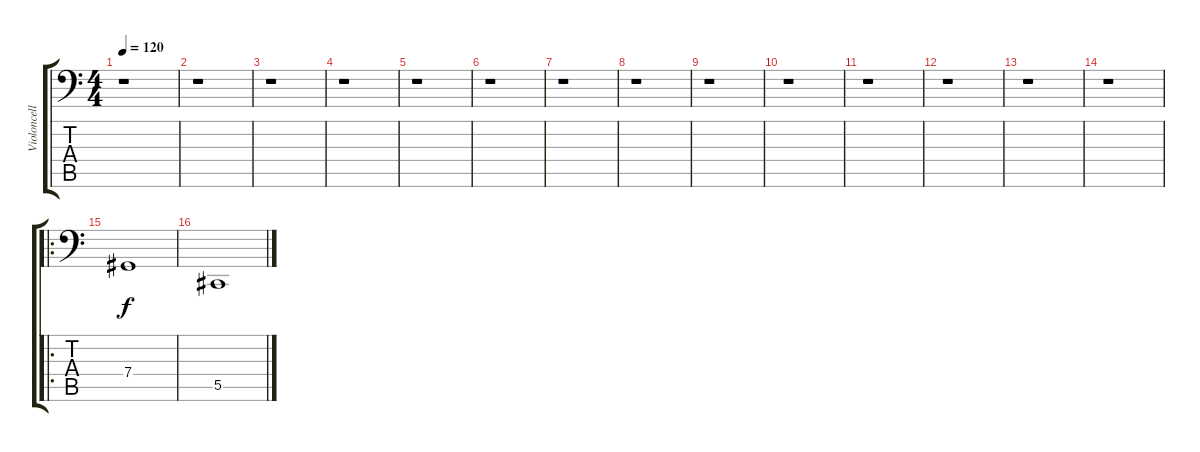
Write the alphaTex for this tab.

\track ("Violoncello" "Violoncell") {instrument cello}
\staff {score tabs}
\tuning (Eb3 Bb2 Gb2 Db2 Ab1 Eb1) {hide}
\ts (4 4)
\tempo 120
\clef f4
\ks c
r.1{dy f} |
r.1 |
r.1 |
r.1 |
r.1 |
r.1 |
r.1 |
r.1 |
r.1 |
r.1 |
r.1 |
r.1 |
r.1 |
r.1 |
\ro
7.4.1 |
5.5.1
